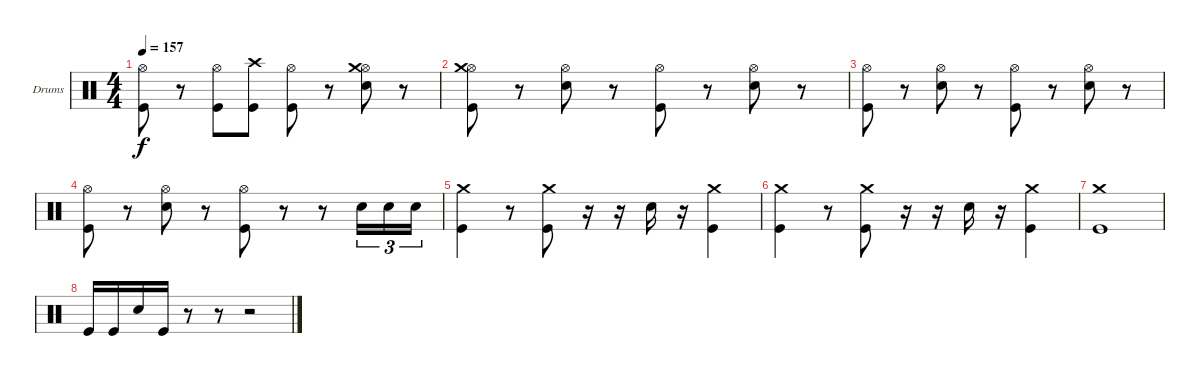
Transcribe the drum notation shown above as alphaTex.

\defaultSystemsLayout 4
\bracketExtendMode groupsimilarinstruments
\firstSystemTrackNameOrientation horizontal
\otherSystemsTrackNameOrientation horizontal
\track ("Drum" "Drums") {instrument percussion}
\staff {score}
\articulation defaults
\ts (4 4)
\tempo 157
\clef neutral
\ks c
("Hi-Hat (open)" "Kick (hit)").8{dy f} r.8 ("Hi-Hat (open)" "Kick (hit)").8 ("Kick (hit)" "Crash high (hit)").8 ("Hi-Hat (open)" "Kick (hit)").8 r.8 ("Hi-Hat (open)" "Snare (hit) 2" "Crash medium (hit)").8 r.8 |
("Hi-Hat (open)" "Kick (hit)" "Crash medium (hit)").8 r.8 ("Hi-Hat (open)" "Snare (hit) 2").8 r.8 ("Hi-Hat (open)" "Kick (hit)").8 r.8 ("Hi-Hat (open)" "Snare (hit) 2").8 r.8 |
("Hi-Hat (open)" "Kick (hit)").8 r.8 ("Hi-Hat (open)" "Snare (hit) 2").8 r.8 ("Hi-Hat (open)" "Kick (hit)").8 r.8 ("Hi-Hat (open)" "Snare (hit) 2").8 r.8 |
("Hi-Hat (open)" "Kick (hit)").8 r.8 ("Hi-Hat (open)" "Snare (hit) 2").8 r.8 ("Hi-Hat (open)" "Kick (hit)").8 r.8 r.8 "Snare (hit) 2".16{tu (3 2)} "Snare (hit) 2".16{tu (3 2)} "Snare (hit) 2".16{tu (3 2)} |
("Crash medium (hit)" "Kick (hit)").4 r.8 ("Crash medium (hit)" "Kick (hit)").8 r.16 r.16 "Snare (hit) 2".16 r.16 ("Kick (hit)" "Crash medium (hit)").4 |
("Crash medium (hit)" "Kick (hit)").4 r.8 ("Crash medium (hit)" "Kick (hit)").8 r.16 r.16 "Snare (hit) 2".16 r.16 ("Kick (hit)" "Crash medium (hit)").4 |
("Crash medium (hit)" "Kick (hit)").1 |
"Kick (hit)".16 "Kick (hit)".16 "Snare (hit) 2".16 "Kick (hit)".16 r.8 r.8 r.2
